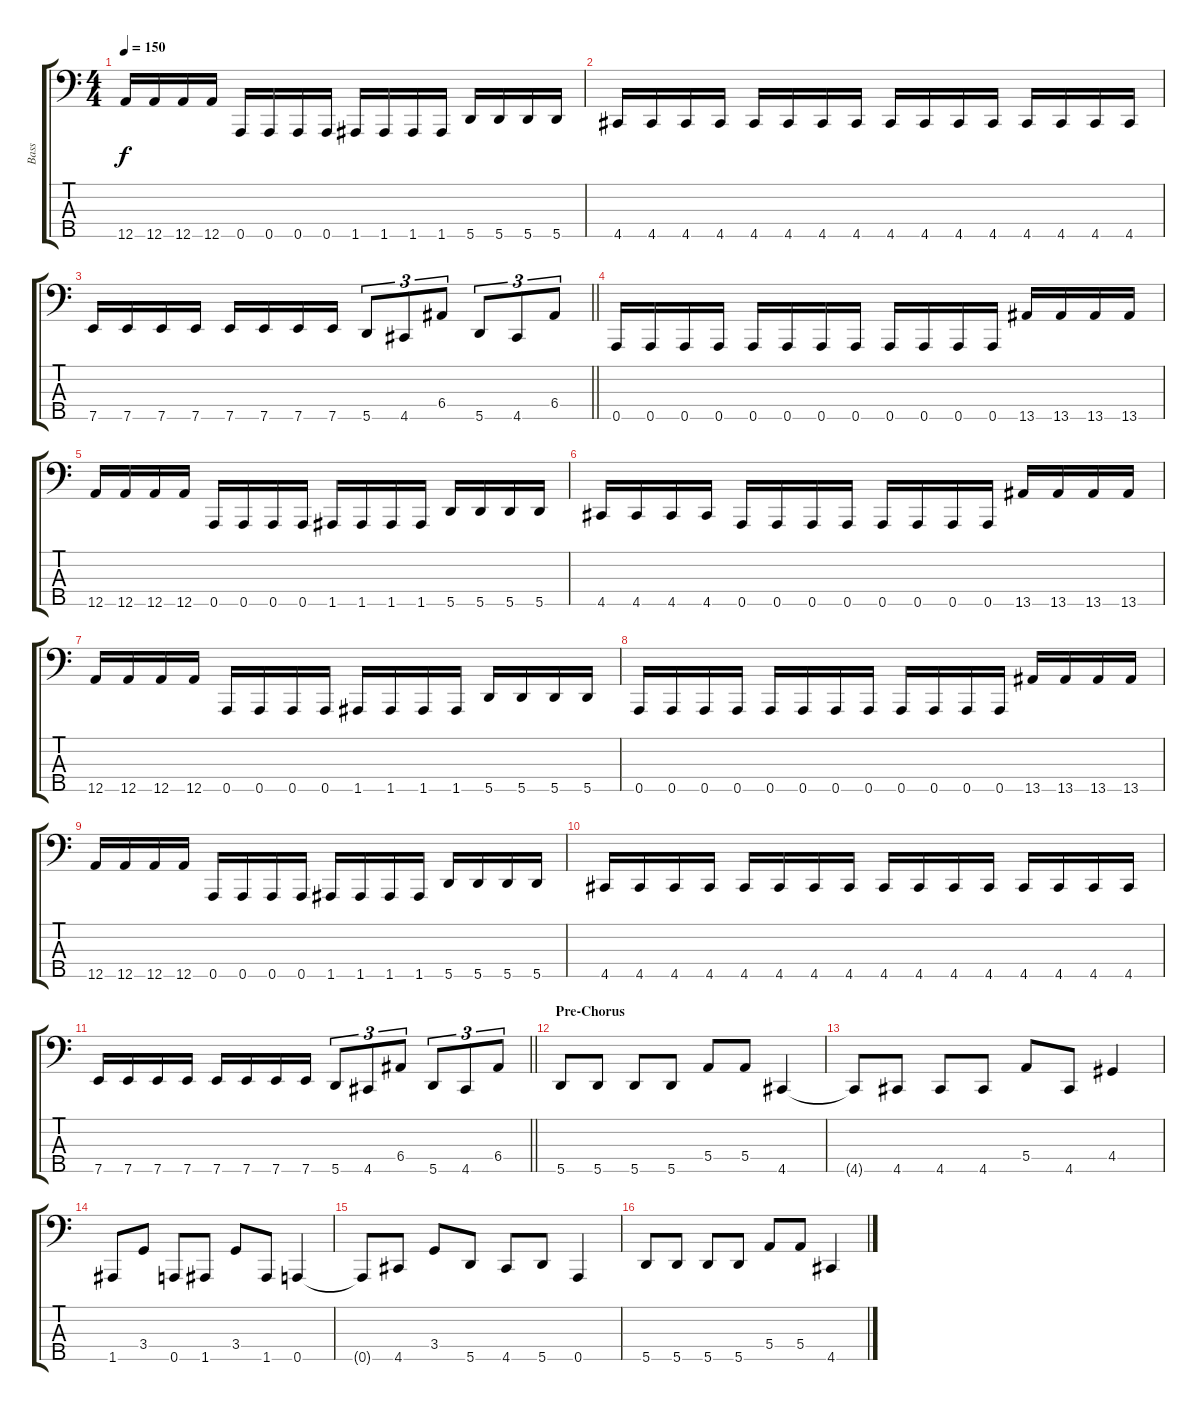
\track ("Bass" "Bass") {instrument electricbasspick}
\staff {score tabs}
\tuning (G2 D2 A1 E1 A0) {hide}
\ts (4 4)
\tempo 150
\clef f4
\ks c
12.5.16{dy f} 12.5.16 12.5.16 12.5.16 0.5.16 0.5.16 0.5.16 0.5.16 1.5.16 1.5.16 1.5.16 1.5.16 5.5.16 5.5.16 5.5.16 5.5.16 |
4.5.16 4.5.16 4.5.16 4.5.16 4.5.16 4.5.16 4.5.16 4.5.16 4.5.16 4.5.16 4.5.16 4.5.16 4.5.16 4.5.16 4.5.16 4.5.16 |
\barLineRight lightlight
7.5.16 7.5.16 7.5.16 7.5.16 7.5.16 7.5.16 7.5.16 7.5.16 5.5.8{tu (3 2)} 4.5.8{tu (3 2)} 6.4.8{tu (3 2)} 5.5.8{tu (3 2)} 4.5.8{tu (3 2)} 6.4.8{tu (3 2)} |
0.5.16 0.5.16 0.5.16 0.5.16 0.5.16 0.5.16 0.5.16 0.5.16 0.5.16 0.5.16 0.5.16 0.5.16 13.5.16 13.5.16 13.5.16 13.5.16 |
12.5.16 12.5.16 12.5.16 12.5.16 0.5.16 0.5.16 0.5.16 0.5.16 1.5.16 1.5.16 1.5.16 1.5.16 5.5.16 5.5.16 5.5.16 5.5.16 |
4.5.16 4.5.16 4.5.16 4.5.16 0.5.16 0.5.16 0.5.16 0.5.16 0.5.16 0.5.16 0.5.16 0.5.16 13.5.16 13.5.16 13.5.16 13.5.16 |
12.5.16 12.5.16 12.5.16 12.5.16 0.5.16 0.5.16 0.5.16 0.5.16 1.5.16 1.5.16 1.5.16 1.5.16 5.5.16 5.5.16 5.5.16 5.5.16 |
0.5.16 0.5.16 0.5.16 0.5.16 0.5.16 0.5.16 0.5.16 0.5.16 0.5.16 0.5.16 0.5.16 0.5.16 13.5.16 13.5.16 13.5.16 13.5.16 |
12.5.16 12.5.16 12.5.16 12.5.16 0.5.16 0.5.16 0.5.16 0.5.16 1.5.16 1.5.16 1.5.16 1.5.16 5.5.16 5.5.16 5.5.16 5.5.16 |
4.5.16 4.5.16 4.5.16 4.5.16 4.5.16 4.5.16 4.5.16 4.5.16 4.5.16 4.5.16 4.5.16 4.5.16 4.5.16 4.5.16 4.5.16 4.5.16 |
\barLineRight lightlight
7.5.16 7.5.16 7.5.16 7.5.16 7.5.16 7.5.16 7.5.16 7.5.16 5.5.8{tu (3 2)} 4.5.8{tu (3 2)} 6.4.8{tu (3 2)} 5.5.8{tu (3 2)} 4.5.8{tu (3 2)} 6.4.8{tu (3 2)} |
\section ("" "Pre-Chorus")
5.5.8 5.5.8 5.5.8 5.5.8 5.4.8 5.4.8 4.5.4 |
4.5{t}.8 4.5.8 4.5.8 4.5.8 5.4.8 4.5.8 4.4.4 |
1.5.8 3.4.8 0.5.8 1.5.8 3.4.8 1.5.8 0.5.4 |
0.5{t}.8 4.5.8 3.4.8 5.5.8 4.5.8 5.5.8 0.5.4 |
5.5.8 5.5.8 5.5.8 5.5.8 5.4.8 5.4.8 4.5.4
